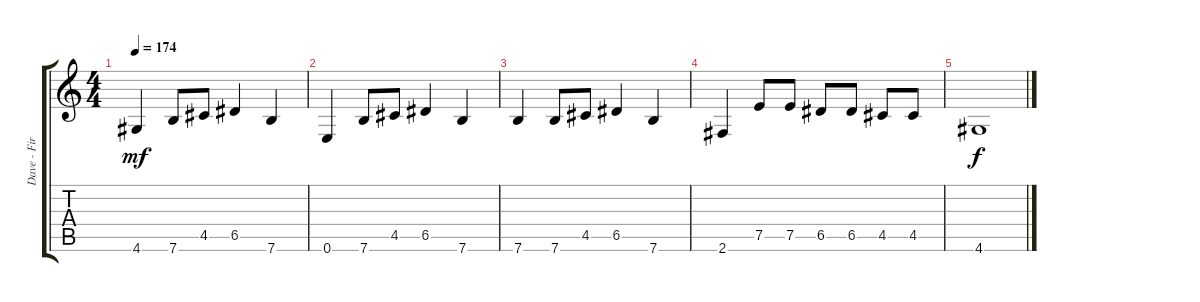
\track ("Dave - First" "Dave - Fir") {instrument distortionguitar}
\staff {score tabs}
\tuning (E4 B3 G3 D3 A2 E2) {hide}
\ts (4 4)
\tempo 174
\clef g2
\ks c
4.6.4{dy mf} 7.6.8 4.5.8 6.5.4 7.6.4 |
0.6.4 7.6.8 4.5.8 6.5.4 7.6.4 |
7.6.4 7.6.8 4.5.8 6.5.4 7.6.4 |
2.6.4 7.5.8 7.5.8 6.5.8 6.5.8 4.5.8 4.5.8 |
4.6.1{dy f}
